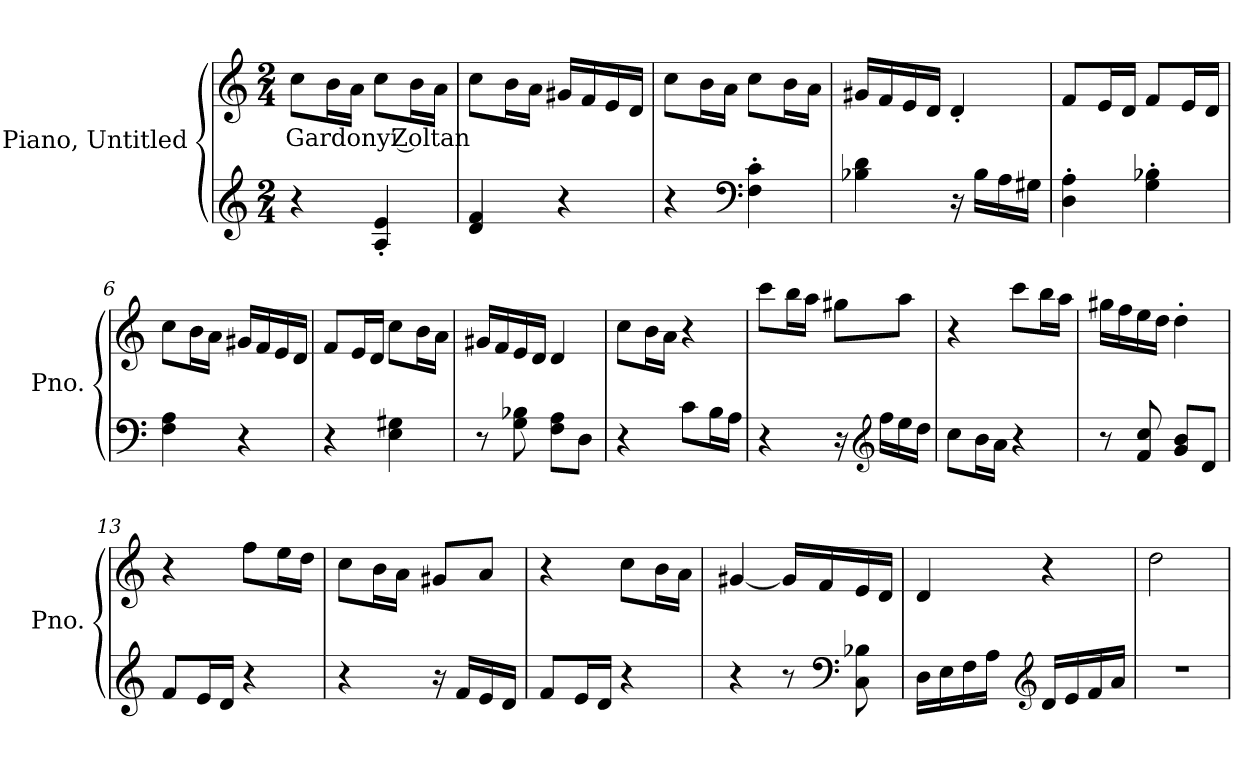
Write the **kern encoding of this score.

**kern	**kern	**text
*part2	*part1	*part1
*staff2	*staff1	*staff1
*I"Piano, Untitled	*I"Piano, Untitled	*
*I'Pno.	*I'Pno.	*
*clefG2	*clefG2	*
*k[]	*k[]	*
*M2/4	*M2/4	*
*MM100	*MM100	*
=1	=1	=1
!	!	!LO:LY:b
4r	8cc\L	Gardonyi Zoltan
.	16b\L	.
.	16a\JJ	.
4A/' 4e/'	8cc\L	.
.	16b\L	.
.	16a\JJ	.
=2	=2	=2
4d/ 4f/	8cc\L	.
.	16b\L	.
.	16a\JJ	.
4r	16g#X/LL	.
.	16f/	.
.	16e/	.
.	16d/JJ	.
=3	=3	=3
4r	8cc\L	.
.	16b\L	.
.	16a\JJ	.
*clefF4	*	*
4F\' 4c\'	8cc\L	.
.	16b\L	.
.	16a\JJ	.
!!LO:LB:g=z
=4	=4	=4
4B-X\ 4d\	16g#X/LL	.
.	16f/	.
.	16e/	.
.	16d/JJ	.
16r	4d'/	.
16B-\LL	.	.
16A\	.	.
16G#X\JJ	.	.
=5	=5	=5
4D\' 4A\'	8f/L	.
.	16e/L	.
.	16d/JJ	.
4G\' 4B-X\'	8f/L	.
.	16e/L	.
.	16d/JJ	.
=6	=6	=6
4F\ 4A\	8cc\L	.
.	16b\L	.
.	16a\JJ	.
4r	16g#X/LL	.
.	16f/	.
.	16e/	.
.	16d/JJ	.
=7	=7	=7
4r	8f/L	.
.	16e/L	.
.	16d/JJ	.
4E\ 4G#X\	8cc\L	.
.	16b\L	.
.	16a\JJ	.
=8	=8	=8
8r	16g#X/LL	.
.	16f/	.
8G\ 8B-X\	16e/	.
.	16d/JJ	.
8F\ 8A\L	4d/	.
8D\J	.	.
!!LO:LB:g=z
=9	=9	=9
4r	8cc\L	.
.	16b\L	.
.	16a\JJ	.
8c\L	4r	.
16B\L	.	.
16A\JJ	.	.
=10	=10	=10
4r	8ccc\L	.
.	16bb\L	.
.	16aa\JJ	.
16r	8gg#X\L	.
*clefG2	*	*
16ff\LL	.	.
16ee\	8aa\J	.
16dd\JJ	.	.
=11	=11	=11
8cc\L	4r	.
16b\L	.	.
16a\JJ	.	.
4r	8ccc\L	.
.	16bb\L	.
.	16aa\JJ	.
=12	=12	=12
8r	16gg#X\LL	.
.	16ff\	.
8f/ 8cc/	16ee\	.
.	16dd\JJ	.
8g/ 8b/L	4dd'\	.
8d/J	.	.
=13	=13	=13
8f/L	4r	.
16e/L	.	.
16d/JJ	.	.
4r	8ff\L	.
.	16ee\L	.
.	16dd\JJ	.
!!LO:LB:g=z
=14	=14	=14
4r	8cc\L	.
.	16b\L	.
.	16a\JJ	.
16r	8g#X/L	.
16f/LL	.	.
16e/	8a/J	.
16d/JJ	.	.
=15	=15	=15
8f/L	4r	.
16e/L	.	.
16d/JJ	.	.
4r	8cc\L	.
.	16b\L	.
.	16a\JJ	.
=16	=16	=16
4r	[4g#X/	.
8r	16g#/LL]	.
.	16f/	.
*clefF4	*	*
8C\ 8B-X\	16e/	.
.	16d/JJ	.
=17	=17	=17
16D\LL	4d/	.
16E\	.	.
16F\	.	.
16A\JJ	.	.
*clefG2	*	*
16d/LL	4r	.
16e/	.	.
16f/	.	.
16a/JJ	.	.
=18	=18	=18
2r	2dd\	.
=	=	=
*-	*-	*-
